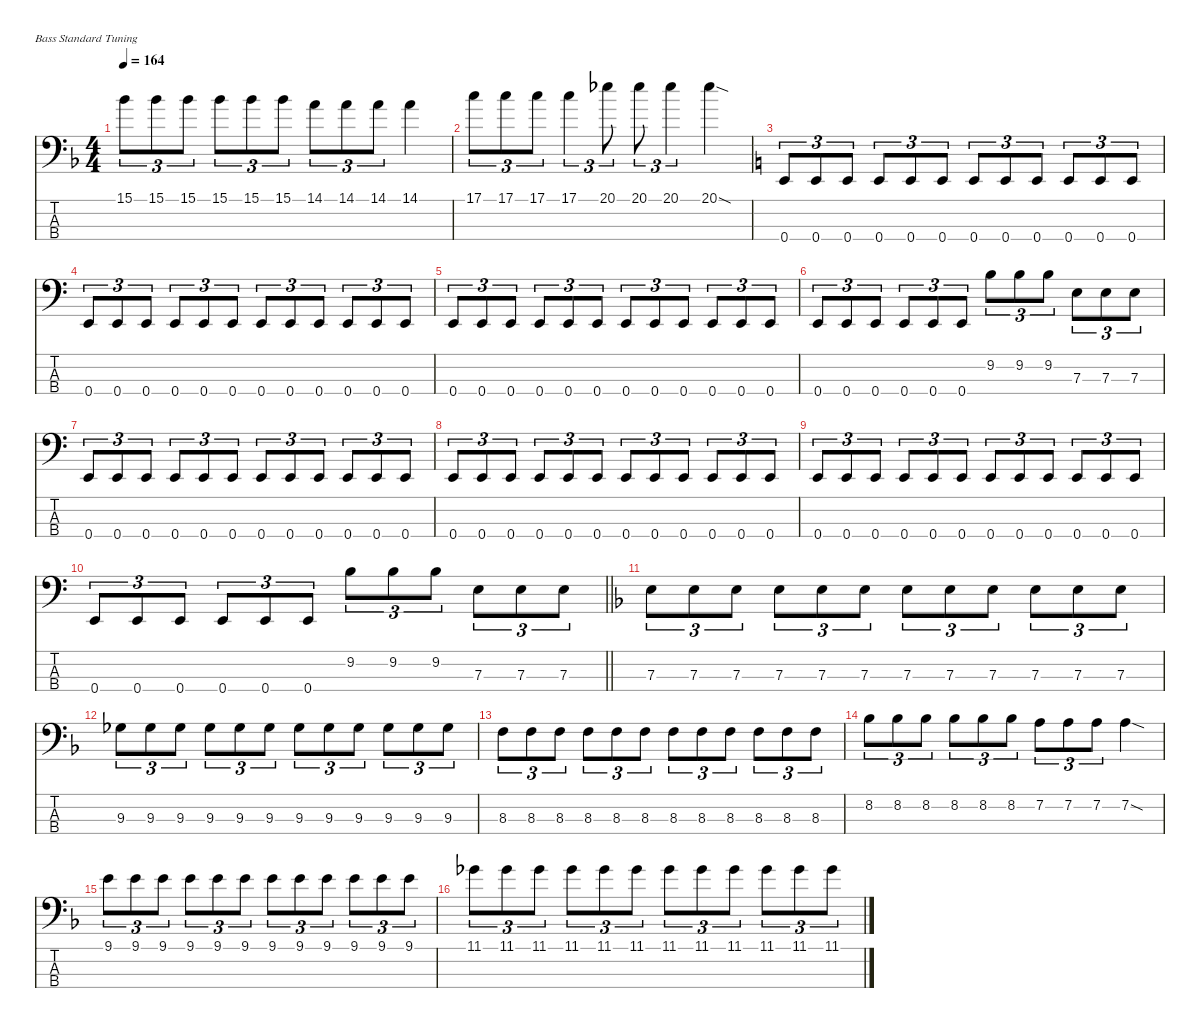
\defaultSystemsLayout 4
\hideDynamics
\bracketExtendMode nobrackets
\singleTrackTrackNamePolicy hidden
\multiTrackTrackNamePolicy hidden
\otherSystemsTrackNameOrientation horizontal
\track ("Basse" "el.bs.") {defaultSystemsLayout 4 instrument electricbassfinger}
\staff {score tabs}
\tuning (G2 D2 A1 E1)
\ts (4 4)
\tempo 164
\clef f4
\ks f
15.1{acc b}.8{tu (3 2) dy f beam Down} 15.1{acc b}.8{tu (3 2) beam Down} 15.1{acc b}.8{tu (3 2) beam Down} 15.1{acc b}.8{tu (3 2) beam Down} 15.1{acc b}.8{tu (3 2) beam Down} 15.1{acc b}.8{tu (3 2) beam Down} 14.1{acc forcenatural}.8{tu (3 2) beam Down} 14.1{acc forcenatural}.8{tu (3 2) beam Down} 14.1{acc forcenatural}.8{tu (3 2) beam Down} 14.1{acc forcenatural}.4{beam Down} |
17.1{acc forcenatural}.8{tu (3 2) beam Down} 17.1{acc forcenatural}.8{tu (3 2) beam Down} 17.1{acc forcenatural}.8{tu (3 2) beam Down} 17.1{acc forcenatural}.4{tu (3 2) beam Down} 20.1{acc b}.8{tu (3 2) beam Down} 20.1{acc b}.8{tu (3 2) beam Down} 20.1{acc b}.4{tu (3 2) beam Down} 20.1{sod acc b}.4{beam Down} |
\ks c
0.4.8{tu (3 2) beam Up} 0.4.8{tu (3 2) beam Up} 0.4.8{tu (3 2) beam Up} 0.4.8{tu (3 2) beam Up} 0.4.8{tu (3 2) beam Up} 0.4.8{tu (3 2) beam Up} 0.4.8{tu (3 2) beam Up} 0.4.8{tu (3 2) beam Up} 0.4.8{tu (3 2) beam Up} 0.4.8{tu (3 2) beam Up} 0.4.8{tu (3 2) beam Up} 0.4.8{tu (3 2) beam Up} |
0.4.8{tu (3 2) beam Up} 0.4.8{tu (3 2) beam Up} 0.4.8{tu (3 2) beam Up} 0.4.8{tu (3 2) beam Up} 0.4.8{tu (3 2) beam Up} 0.4.8{tu (3 2) beam Up} 0.4.8{tu (3 2) beam Up} 0.4.8{tu (3 2) beam Up} 0.4.8{tu (3 2) beam Up} 0.4.8{tu (3 2) beam Up} 0.4.8{tu (3 2) beam Up} 0.4.8{tu (3 2) beam Up} |
0.4.8{tu (3 2) beam Up} 0.4.8{tu (3 2) beam Up} 0.4.8{tu (3 2) beam Up} 0.4.8{tu (3 2) beam Up} 0.4.8{tu (3 2) beam Up} 0.4.8{tu (3 2) beam Up} 0.4.8{tu (3 2) beam Up} 0.4.8{tu (3 2) beam Up} 0.4.8{tu (3 2) beam Up} 0.4.8{tu (3 2) beam Up} 0.4.8{tu (3 2) beam Up} 0.4.8{tu (3 2) beam Up} |
0.4.8{tu (3 2) beam Up} 0.4.8{tu (3 2) beam Up} 0.4.8{tu (3 2) beam Up} 0.4.8{tu (3 2) beam Up} 0.4.8{tu (3 2) beam Up} 0.4.8{tu (3 2) beam Up} 9.2.8{tu (3 2) beam Down} 9.2.8{tu (3 2) beam Down} 9.2.8{tu (3 2) beam Down} 7.3.8{tu (3 2) beam Down} 7.3.8{tu (3 2) beam Down} 7.3.8{tu (3 2) beam Down} |
0.4.8{tu (3 2) beam Up} 0.4.8{tu (3 2) beam Up} 0.4.8{tu (3 2) beam Up} 0.4.8{tu (3 2) beam Up} 0.4.8{tu (3 2) beam Up} 0.4.8{tu (3 2) beam Up} 0.4.8{tu (3 2) beam Up} 0.4.8{tu (3 2) beam Up} 0.4.8{tu (3 2) beam Up} 0.4.8{tu (3 2) beam Up} 0.4.8{tu (3 2) beam Up} 0.4.8{tu (3 2) beam Up} |
0.4.8{tu (3 2) beam Up} 0.4.8{tu (3 2) beam Up} 0.4.8{tu (3 2) beam Up} 0.4.8{tu (3 2) beam Up} 0.4.8{tu (3 2) beam Up} 0.4.8{tu (3 2) beam Up} 0.4.8{tu (3 2) beam Up} 0.4.8{tu (3 2) beam Up} 0.4.8{tu (3 2) beam Up} 0.4.8{tu (3 2) beam Up} 0.4.8{tu (3 2) beam Up} 0.4.8{tu (3 2) beam Up} |
0.4.8{tu (3 2) beam Up} 0.4.8{tu (3 2) beam Up} 0.4.8{tu (3 2) beam Up} 0.4.8{tu (3 2) beam Up} 0.4.8{tu (3 2) beam Up} 0.4.8{tu (3 2) beam Up} 0.4.8{tu (3 2) beam Up} 0.4.8{tu (3 2) beam Up} 0.4.8{tu (3 2) beam Up} 0.4.8{tu (3 2) beam Up} 0.4.8{tu (3 2) beam Up} 0.4.8{tu (3 2) beam Up} |
\barLineRight lightlight
0.4.8{tu (3 2) beam Up} 0.4.8{tu (3 2) beam Up} 0.4.8{tu (3 2) beam Up} 0.4.8{tu (3 2) beam Up} 0.4.8{tu (3 2) beam Up} 0.4.8{tu (3 2) beam Up} 9.2.8{tu (3 2) beam Down} 9.2.8{tu (3 2) beam Down} 9.2.8{tu (3 2) beam Down} 7.3.8{tu (3 2) beam Down} 7.3.8{tu (3 2) beam Down} 7.3.8{tu (3 2) beam Down} |
\ks f
7.3{acc forcenatural}.8{tu (3 2) beam Down} 7.3{acc forcenatural}.8{tu (3 2) beam Down} 7.3{acc forcenatural}.8{tu (3 2) beam Down} 7.3{acc forcenatural}.8{tu (3 2) beam Down} 7.3{acc forcenatural}.8{tu (3 2) beam Down} 7.3{acc forcenatural}.8{tu (3 2) beam Down} 7.3{acc forcenatural}.8{tu (3 2) beam Down} 7.3{acc forcenatural}.8{tu (3 2) beam Down} 7.3{acc forcenatural}.8{tu (3 2) beam Down} 7.3{acc forcenatural}.8{tu (3 2) beam Down} 7.3{acc forcenatural}.8{tu (3 2) beam Down} 7.3{acc forcenatural}.8{tu (3 2) beam Down} |
9.3{acc b}.8{tu (3 2) beam Down} 9.3{acc b}.8{tu (3 2) beam Down} 9.3{acc b}.8{tu (3 2) beam Down} 9.3{acc b}.8{tu (3 2) beam Down} 9.3{acc b}.8{tu (3 2) beam Down} 9.3{acc b}.8{tu (3 2) beam Down} 9.3{acc b}.8{tu (3 2) beam Down} 9.3{acc b}.8{tu (3 2) beam Down} 9.3{acc b}.8{tu (3 2) beam Down} 9.3{acc b}.8{tu (3 2) beam Down} 9.3{acc b}.8{tu (3 2) beam Down} 9.3{acc b}.8{tu (3 2) beam Down} |
8.3{acc forcenatural}.8{tu (3 2) beam Down} 8.3{acc forcenatural}.8{tu (3 2) beam Down} 8.3{acc forcenatural}.8{tu (3 2) beam Down} 8.3{acc forcenatural}.8{tu (3 2) beam Down} 8.3{acc forcenatural}.8{tu (3 2) beam Down} 8.3{acc forcenatural}.8{tu (3 2) beam Down} 8.3{acc forcenatural}.8{tu (3 2) beam Down} 8.3{acc forcenatural}.8{tu (3 2) beam Down} 8.3{acc forcenatural}.8{tu (3 2) beam Down} 8.3{acc forcenatural}.8{tu (3 2) beam Down} 8.3{acc forcenatural}.8{tu (3 2) beam Down} 8.3{acc forcenatural}.8{tu (3 2) beam Down} |
8.2{acc b}.8{tu (3 2) beam Down} 8.2{acc b}.8{tu (3 2) beam Down} 8.2{acc b}.8{tu (3 2) beam Down} 8.2{acc b}.8{tu (3 2) beam Down} 8.2{acc b}.8{tu (3 2) beam Down} 8.2{acc b}.8{tu (3 2) beam Down} 7.2{acc forcenatural}.8{tu (3 2) beam Down} 7.2{acc forcenatural}.8{tu (3 2) beam Down} 7.2{acc forcenatural}.8{tu (3 2) beam Down} 7.2{sod acc forcenatural}.4{beam Down} |
9.1{acc forcenatural}.8{tu (3 2) beam Down} 9.1{acc forcenatural}.8{tu (3 2) beam Down} 9.1{acc forcenatural}.8{tu (3 2) beam Down} 9.1{acc forcenatural}.8{tu (3 2) beam Down} 9.1{acc forcenatural}.8{tu (3 2) beam Down} 9.1{acc forcenatural}.8{tu (3 2) beam Down} 9.1{acc forcenatural}.8{tu (3 2) beam Down} 9.1{acc forcenatural}.8{tu (3 2) beam Down} 9.1{acc forcenatural}.8{tu (3 2) beam Down} 9.1{acc forcenatural}.8{tu (3 2) beam Down} 9.1{acc forcenatural}.8{tu (3 2) beam Down} 9.1{acc forcenatural}.8{tu (3 2) beam Down} |
11.1{acc b}.8{tu (3 2) beam Down} 11.1{acc b}.8{tu (3 2) beam Down} 11.1{acc b}.8{tu (3 2) beam Down} 11.1{acc b}.8{tu (3 2) beam Down} 11.1{acc b}.8{tu (3 2) beam Down} 11.1{acc b}.8{tu (3 2) beam Down} 11.1{acc b}.8{tu (3 2) beam Down} 11.1{acc b}.8{tu (3 2) beam Down} 11.1{acc b}.8{tu (3 2) beam Down} 11.1{acc b}.8{tu (3 2) beam Down} 11.1{acc b}.8{tu (3 2) beam Down} 11.1{acc b}.8{tu (3 2) beam Down}
